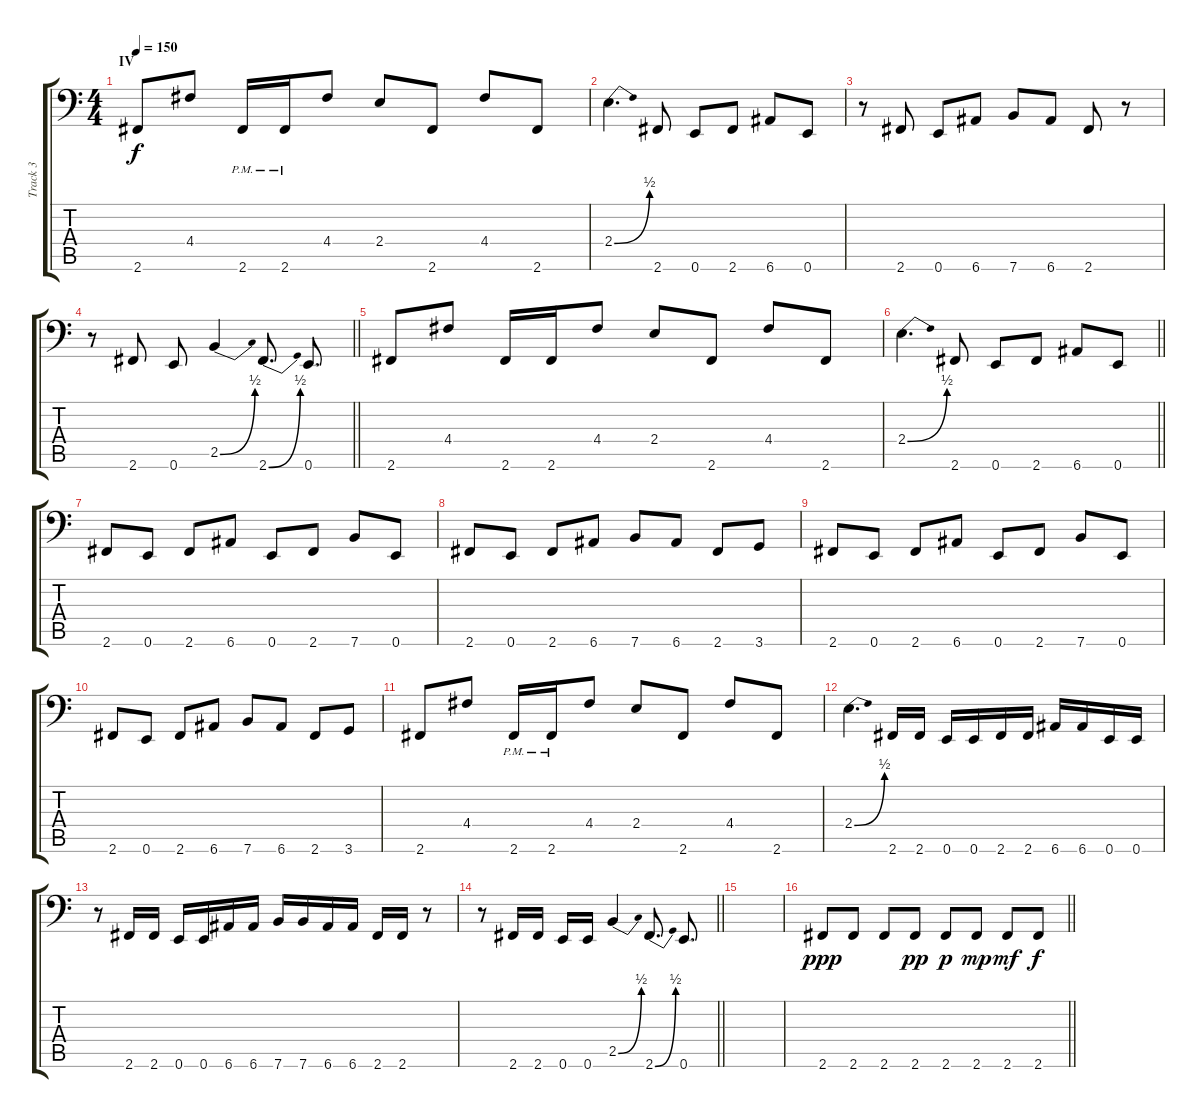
\track ("Track 3" "Track 3") {instrument electricbassfinger}
\staff {score tabs}
\tuning (E3 B2 G2 D2 A1 E1) {hide}
\ts (4 4)
\section ("" "IV")
\tempo 150
\clef f4
\ks c
2.6.8{dy f} 4.4.8 2.6{pm}.16 2.6{pm}.16 4.4.8 2.4.8 2.6.8 4.4.8 2.6.8 |
2.4{be (bend 0 0 60 2)}.4{d} 2.6.8 0.6.8 2.6.8 6.6.8 0.6.8 |
r.8 2.6.8 0.6.8 6.6.8 7.6.8 6.6.8 2.6.8 r.8 |
\barLineRight lightlight
r.8 2.6.8 0.6.8 2.5{be (bend 0 0 60 2)}.4 2.6{be (bend 0 0 60 2)}.8{d} 0.6.8{d} |
2.6.8 4.4.8 2.6.16 2.6.16 4.4.8 2.4.8 2.6.8 4.4.8 2.6.8 |
\barLineRight lightlight
2.4{be (bend 0 0 60 2)}.4{d} 2.6.8 0.6.8 2.6.8 6.6.8 0.6.8 |
2.6.8 0.6.8 2.6.8 6.6.8 0.6.8 2.6.8 7.6.8 0.6.8 |
2.6.8 0.6.8 2.6.8 6.6.8 7.6.8 6.6.8 2.6.8 3.6.8 |
2.6.8 0.6.8 2.6.8 6.6.8 0.6.8 2.6.8 7.6.8 0.6.8 |
2.6.8 0.6.8 2.6.8 6.6.8 7.6.8 6.6.8 2.6.8 3.6.8 |
2.6.8 4.4.8 2.6{pm}.16 2.6{pm}.16 4.4.8 2.4.8 2.6.8 4.4.8 2.6.8 |
2.4{be (bend 0 0 60 2)}.4{d} 2.6.16 2.6.16 0.6.16 0.6.16 2.6.16 2.6.16 6.6.16 6.6.16 0.6.16 0.6.16 |
r.8 2.6.16 2.6.16 0.6.16 0.6.16 6.6.16 6.6.16 7.6.16 7.6.16 6.6.16 6.6.16 2.6.16 2.6.16 r.8 |
\barLineRight lightlight
r.8 2.6.16 2.6.16 0.6.16 0.6.16 2.5{be (bend 0 0 60 2)}.4 2.6{be (bend 0 0 60 2)}.8{d} 0.6.8{d} |
|
\barLineRight lightlight
2.6.8{dy ppp} 2.6.8 2.6.8 2.6.8{dy pp} 2.6.8{dy p} 2.6.8{dy mp} 2.6.8{dy mf} 2.6.8{dy f}
